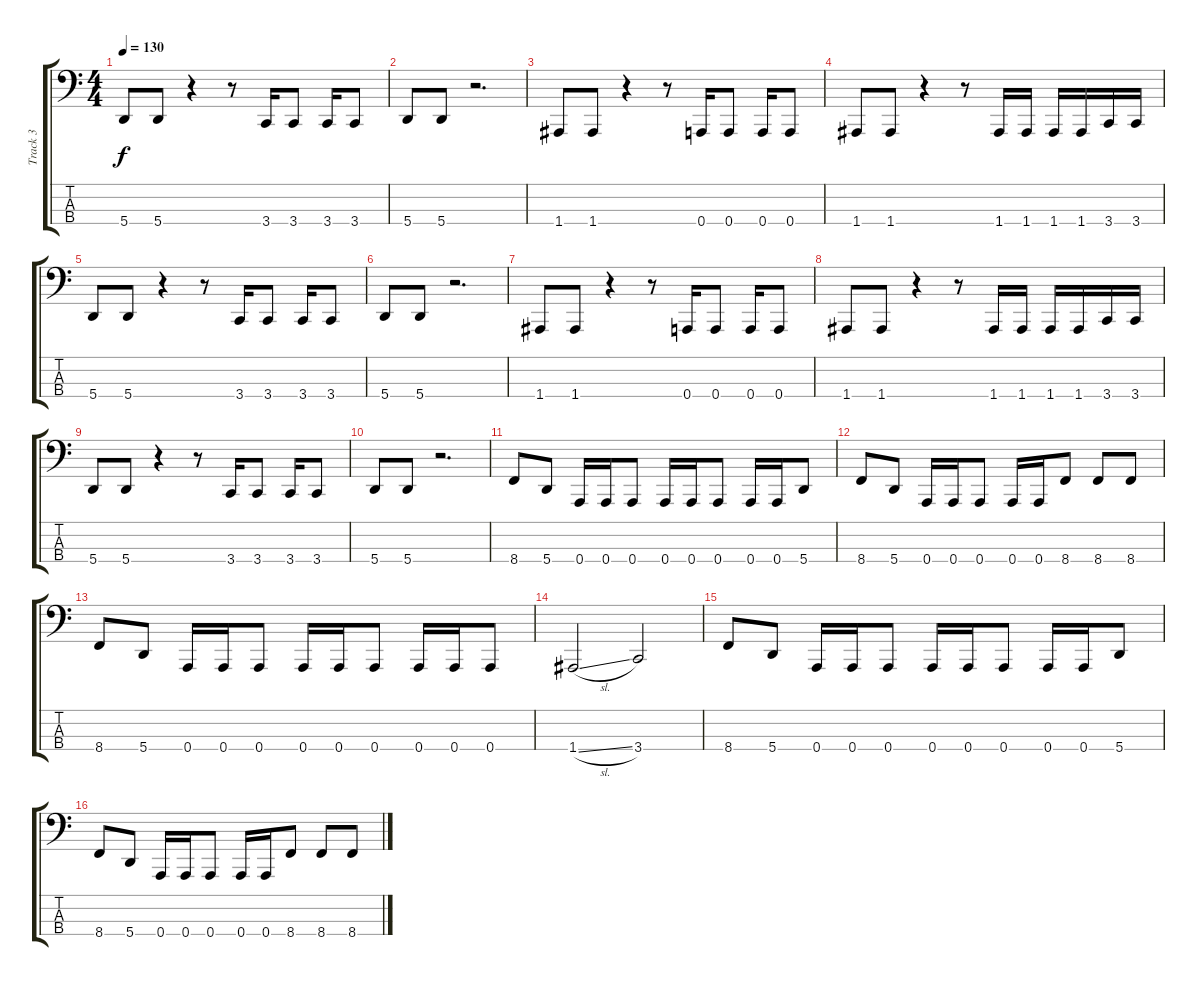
\track ("Track 3" "Track 3") {instrument electricbasspick}
\staff {score tabs}
\tuning (D2 A1 E1 A0) {hide}
\ts (4 4)
\tempo 130
\clef f4
\ks c
5.4.8{dy f} 5.4.8 r.4 r.8 3.4.16 3.4.8 3.4.16 3.4.8 |
5.4.8 5.4.8 r.2{d} |
1.4.8 1.4.8 r.4 r.8 0.4.16 0.4.8 0.4.16 0.4.8 |
1.4.8 1.4.8 r.4 r.8 1.4.16 1.4.16 1.4.16 1.4.16 3.4.16 3.4.16 |
5.4.8 5.4.8 r.4 r.8 3.4.16 3.4.8 3.4.16 3.4.8 |
5.4.8 5.4.8 r.2{d} |
1.4.8 1.4.8 r.4 r.8 0.4.16 0.4.8 0.4.16 0.4.8 |
1.4.8 1.4.8 r.4 r.8 1.4.16 1.4.16 1.4.16 1.4.16 3.4.16 3.4.16 |
5.4.8 5.4.8 r.4 r.8 3.4.16 3.4.8 3.4.16 3.4.8 |
5.4.8 5.4.8 r.2{d} |
8.4.8 5.4.8 0.4.16 0.4.16 0.4.8 0.4.16 0.4.16 0.4.8 0.4.16 0.4.16 5.4.8 |
8.4.8 5.4.8 0.4.16 0.4.16 0.4.8 0.4.16 0.4.16 8.4.8 8.4.8 8.4.8 |
8.4.8 5.4.8 0.4.16 0.4.16 0.4.8 0.4.16 0.4.16 0.4.8 0.4.16 0.4.16 0.4.8 |
1.4{sl}.2 3.4.2 |
8.4.8 5.4.8 0.4.16 0.4.16 0.4.8 0.4.16 0.4.16 0.4.8 0.4.16 0.4.16 5.4.8 |
8.4.8 5.4.8 0.4.16 0.4.16 0.4.8 0.4.16 0.4.16 8.4.8 8.4.8 8.4.8
